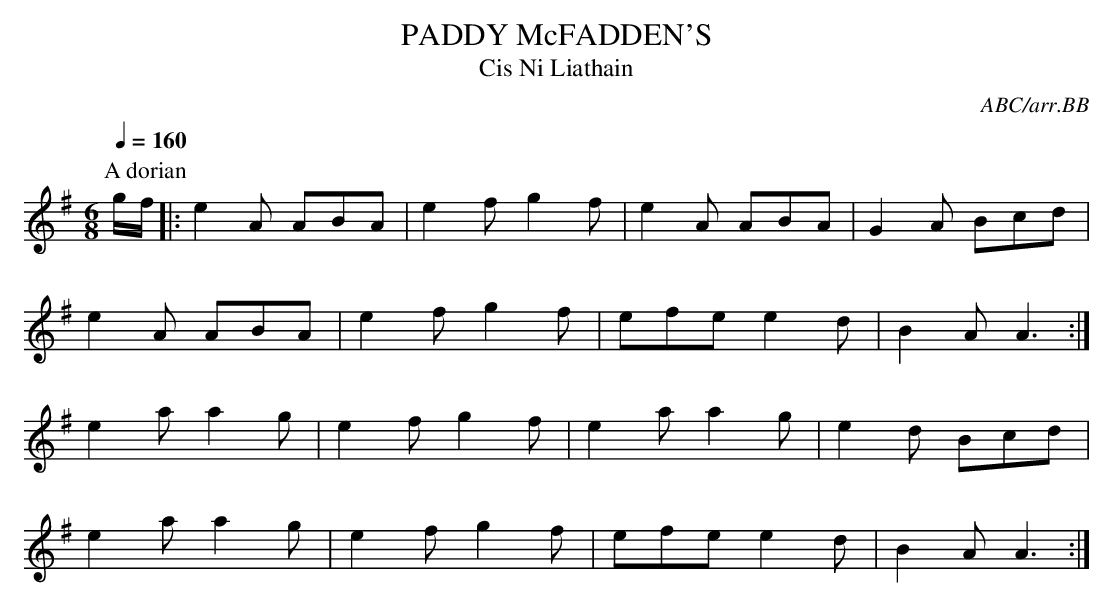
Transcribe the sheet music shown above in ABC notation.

X:1
T:PADDY McFADDEN'S
T:Cis Ni Liathain
C:ABC/arr.BB
the one usually given, although "Kitty Lyons" would
probably be more accurate). The title I used is the one
supplied for this tune in another collection (Goodman).
Q:1/4=160
L:1/8
M:6/8
K:G
P:A dorian
g/f/|:e2A ABA|e2f g2f|e2A ABA|G2A Bcd|
e2A ABA|e2f g2f|efe e2d|B2A A3:|
e2a a2g|e2f g2f|e2a a2g|e2d Bcd|
e2a a2g|e2f g2f|efe e2d|B2A A3:|
